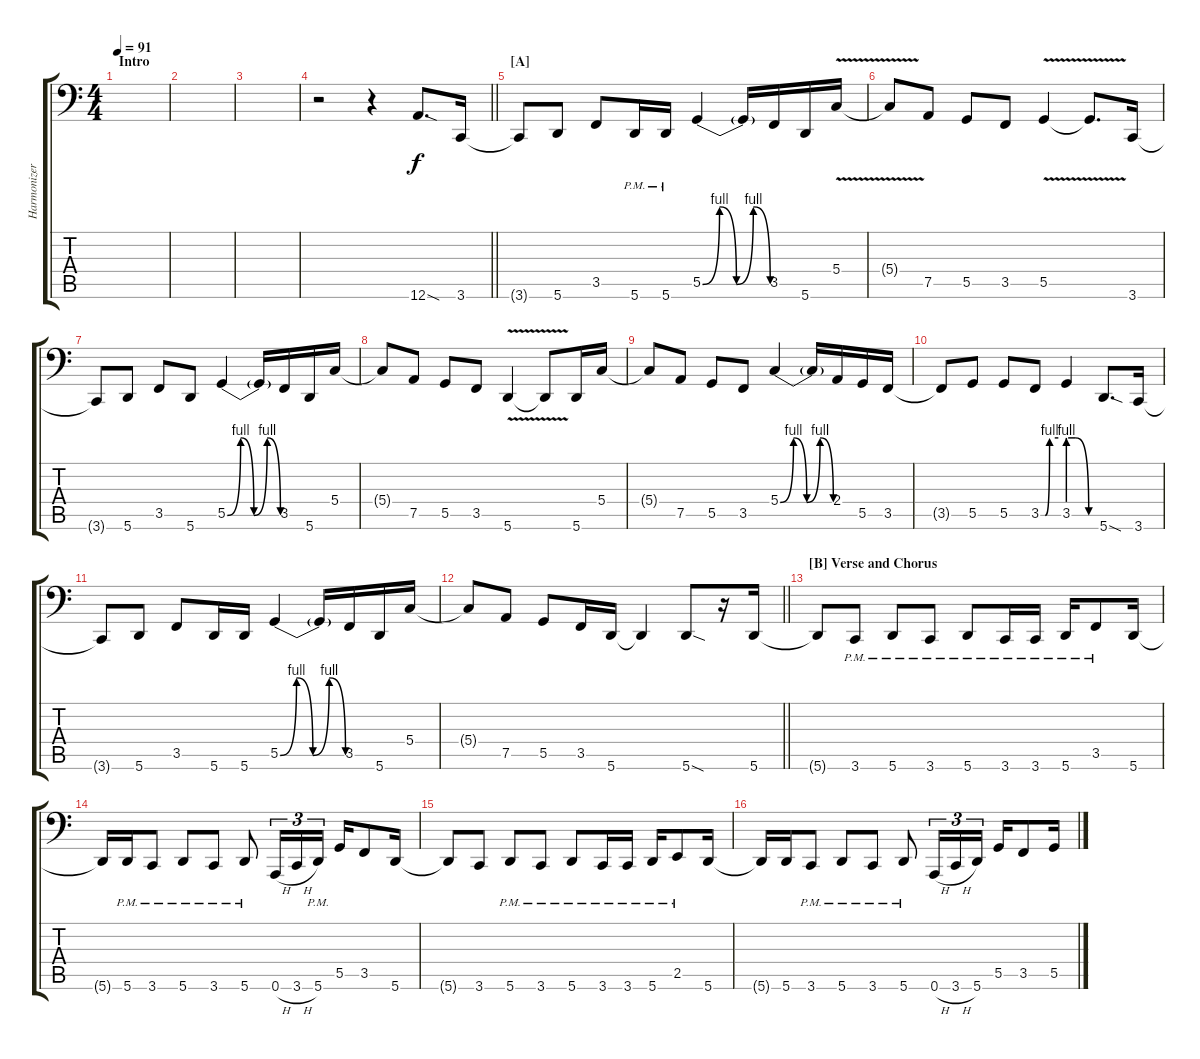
\track ("Harmonizer" "Harmonizer") {instrument distortionguitar}
\staff {score tabs}
\tuning (A2 E2 C2 G1 D1 A0) {hide}
\ts (4 4)
\section ("" "Intro")
\tempo 91
\clef f4
\ks c
|
|
|
\barLineRight lightlight
r.2 r.4 12.6{sod}.8{d} 3.6.16 |
\section ("" "[A]")
3.6{t}.8 5.6.8 3.5.8 5.6{pm}.16 5.6{pm}.16 5.5{be (custom 0 0 15 4 30 0 45 4 60 0)}.4 5.5{t}.16 3.5.16 5.6.16 5.4{v}.16 |
5.4{t}.8 7.5.8 5.5.8 3.5.8 5.5{v}.4 5.5{t}.8{d} 3.6.16 |
3.6{t}.8 5.6.8 3.5.8 5.6.8 5.5{be (custom 0 0 15 4 30 0 45 4 60 0)}.4 5.5{t}.16 3.5.16 5.6.16 5.4.16 |
5.4{t}.8 7.5.8 5.5.8 3.5.8 5.6{v}.4 5.6{t}.8 5.6.16 5.4.16 |
5.4{t}.8 7.5.8 5.5.8 3.5.8 5.4{be (custom 0 0 15 4 30 0 45 4 60 0)}.4 5.4{t}.16 2.4.16 5.5.16 3.5.16 |
3.5{t}.8 5.5.8 5.5.8 3.5{be (custom 0 0 15 0 30 4 60 4)}.8 3.5{be (custom 0 4 15 4 45 0 60 0)}.4 5.6{sod}.8{d} 3.6.16 |
3.6{t}.8 5.6.8 3.5.8 5.6.16 5.6.16 5.5{be (custom 0 0 15 4 30 0 45 4 60 0)}.4 5.5{t}.16 3.5.16 5.6.16 5.4.16 |
\barLineRight lightlight
5.4{t}.8 7.5.8 5.5.8 3.5.16 5.6.16 5.6{t}.4 5.6{sod}.8 r.16 5.6.16 |
\section ("" "[B] Verse and Chorus")
5.6{t}.8 3.6{pm}.8 5.6{pm}.8 3.6{pm}.8 5.6{pm}.8 3.6{pm}.16 3.6{pm}.16 5.6{pm}.16 3.5{pm}.8 5.6.16 |
5.6{t}.16 5.6{pm}.16 3.6{pm}.8 5.6{pm}.8 3.6{pm}.8 5.6{pm}.8 0.6{h}.16{tu (3 2)} 3.6{h}.16{tu (3 2)} 5.6{pm}.16{tu (3 2)} 5.5.16 3.5.8 5.6.16 |
5.6{t}.8 3.6.8 5.6{pm}.8 3.6{pm}.8 5.6{pm}.8 3.6{pm}.16 3.6{pm}.16 5.6{pm}.16 2.5{pm}.8 5.6.16 |
5.6{t}.16 5.6.16 3.6{pm}.8 5.6{pm}.8 3.6{pm}.8 5.6{pm}.8 0.6{h}.16{tu (3 2)} 3.6{h}.16{tu (3 2)} 5.6.16{tu (3 2)} 5.5.16 3.5.8 5.5.16
